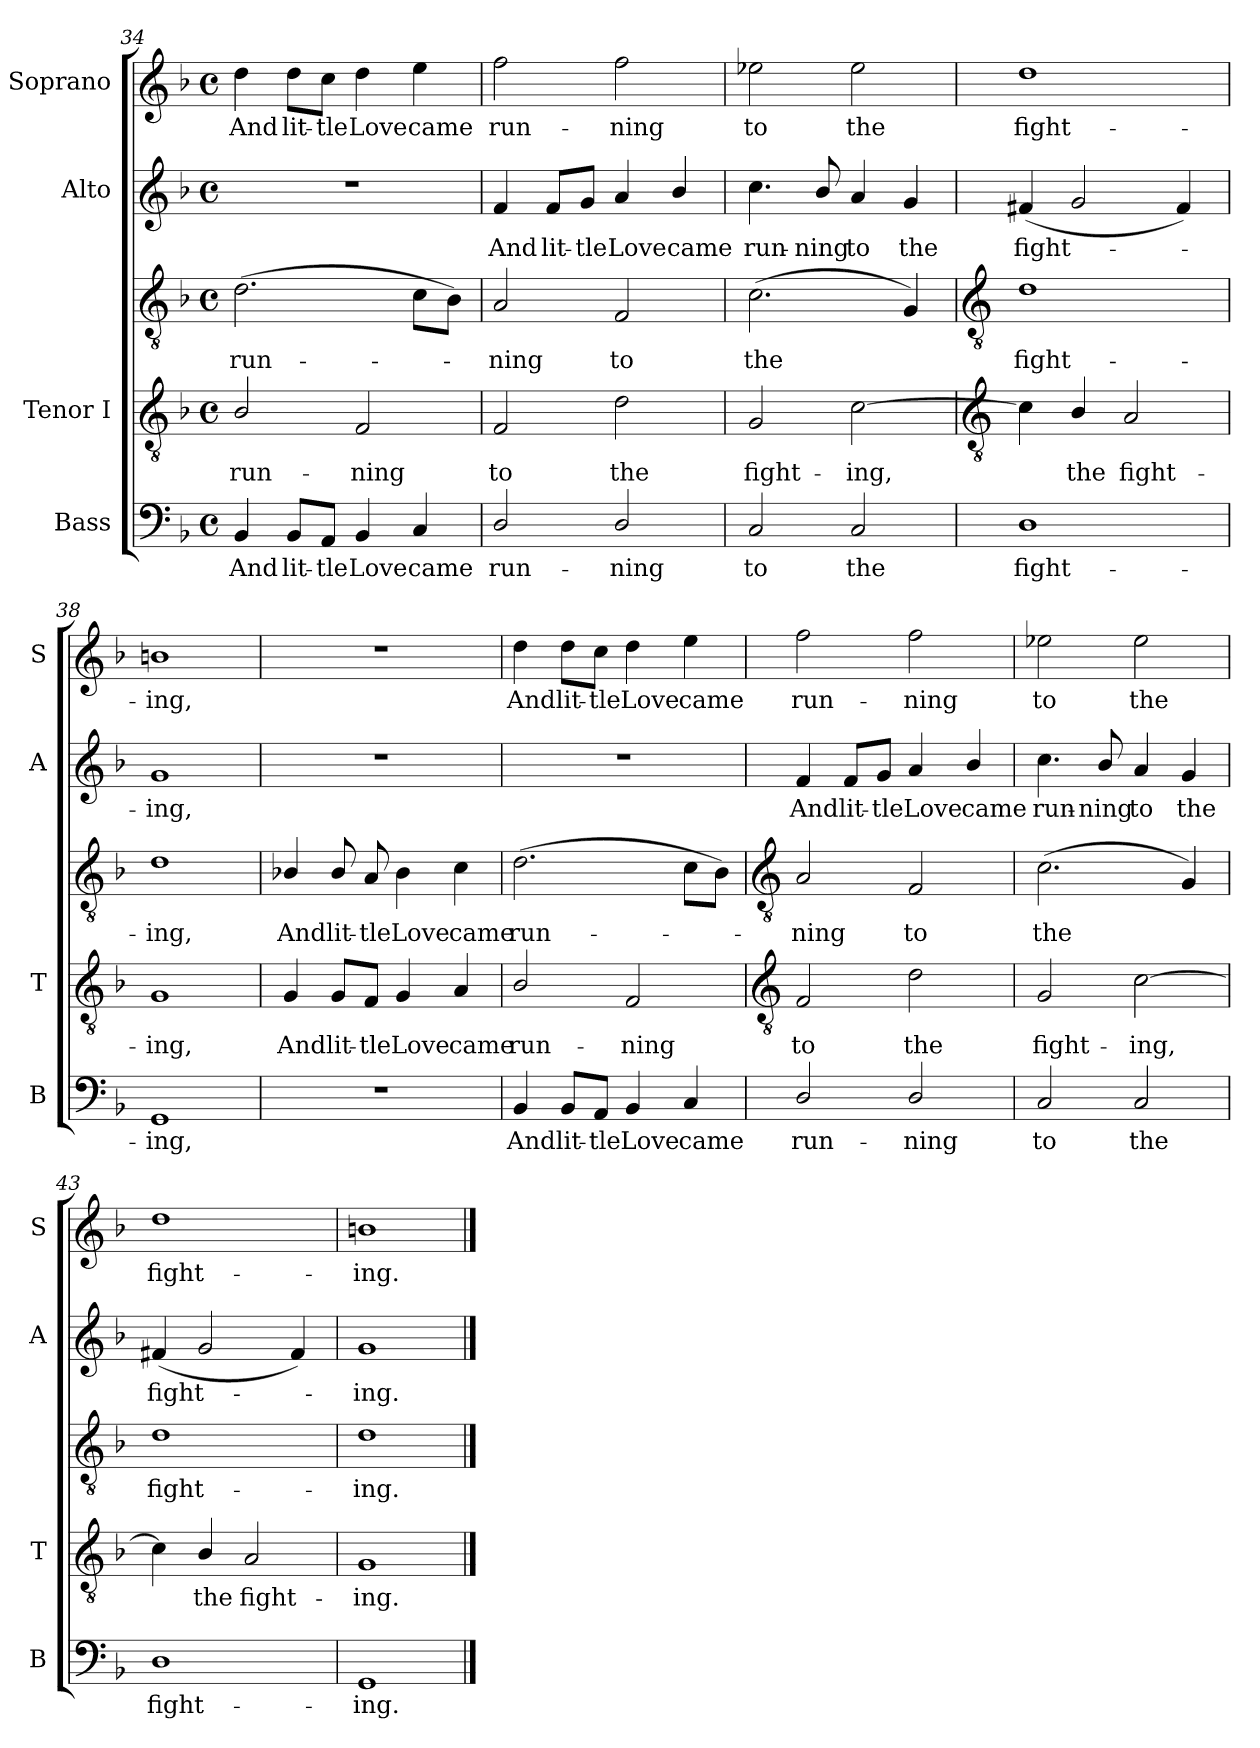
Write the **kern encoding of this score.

**kern	**text	**kern	**text	**kern	**text	**kern	**text	**kern	**text
*part4	*part4	*part3	*part3	*part3	*part3	*part2	*part2	*part1	*part1
*staff5	*staff5	*staff4	*staff4	*staff3	*staff3	*staff2	*staff2	*staff1	*staff1
*I"Bass	*	*I"Tenor I	*	*	*	*I"Alto	*	*I"Soprano	*
*I'B	*	*I'T	*	*	*	*I'A	*	*I'S	*
*clefF4	*	*clefGv2	*	*clefGv2	*	*clefG2	*	*clefG2	*
*k[b-]	*	*k[b-]	*	*k[b-]	*	*k[b-]	*	*k[b-]	*
*F:	*	*F:	*	*F:	*	*F:	*	*F:	*
*M4/4	*	*M4/4	*	*M4/4	*	*M4/4	*	*M4/4	*
*met(c)	*	*met(c)	*	*met(c)	*	*met(c)	*	*met(c)	*
=34	=34	=34	=34	=34	=34	=34	=34	=34	=34
!	!LO:LY:b	!	!LO:LY:b	!	!LO:LY:b	!	!	!	!LO:LY:b
4BB-	And	2B-/	run-	(>2.d	run-	1r	.	4dd	And
!	!LO:LY:b	!	!	!	!	!	!	!	!LO:LY:b
8BB-/L	lit-	.	.	.	.	.	.	8dd\L	lit-
!	!LO:LY:b	!	!	!	!	!	!	!	!LO:LY:b
8AA/J	-tle	.	.	.	.	.	.	8cc\J	-tle
!	!LO:LY:b	!	!LO:LY:b	!	!	!	!	!	!LO:LY:b
4BB-	Love	2F	-ning	.	.	.	.	4dd	Love
!	!LO:LY:b	!	!	!	!	!	!	!	!LO:LY:b
4C	came	.	.	8cL	.	.	.	4ee	came
.	.	.	.	8B-J)	.	.	.	.	.
=35	=35	=35	=35	=35	=35	=35	=35	=35	=35
!	!LO:LY:b	!	!LO:LY:b	!	!LO:LY:b	!	!LO:LY:b	!	!LO:LY:b
2D/	run-	2F	to	2A	ning	4f	And	2ff	run-
!	!	!	!	!	!	!	!LO:LY:b	!	!
.	.	.	.	.	.	8f/L	lit-	.	.
!	!	!	!	!	!	!	!LO:LY:b	!	!
.	.	.	.	.	.	8g/J	-tle	.	.
!	!LO:LY:b	!	!LO:LY:b	!	!LO:LY:b	!	!LO:LY:b	!	!LO:LY:b
2D/	-ning	2d	the	2F	to	4a	Love	2ff	-ning
!	!	!	!	!	!	!	!LO:LY:b	!	!
.	.	.	.	.	.	4b-/	came	.	.
=36	=36	=36	=36	=36	=36	=36	=36	=36	=36
!	!LO:LY:b	!	!LO:LY:b	!	!LO:LY:b	!	!LO:LY:b	!	!LO:LY:b
2C	to	2G	fight-	(<2.c	the	4.cc	run-	2ee-X	to
!	!	!	!	!	!	!	!LO:LY:b	!	!
.	.	.	.	.	.	8b-/	-ning	.	.
!	!LO:LY:b	!	!LO:LY:b	!	!	!	!LO:LY:b	!	!LO:LY:b
2C	the	[2c	-ing,	.	.	4a	to	2ee-	the
!	!	!	!	!	!	!	!LO:LY:b	!	!
.	.	.	.	4G)	.	4g	the	.	.
!!LO:LB:g=z
=37	=37	=37	=37	=37	=37	=37	=37	=37	=37
*	*	*clefGv2	*	*clefGv2	*	*	*	*	*
!	!LO:LY:b	!	!	!	!LO:LY:b	!	!LO:LY:b	!	!LO:LY:b
1D	fight-	4c]	.	1d	fight-	(<4f#X	fight-	1dd	fight-
!	!	!	!LO:LY:b	!	!	!	!	!	!
.	.	4B-/	-the	.	.	2g	.	.	.
!	!	!	!LO:LY:b	!	!	!	!	!	!
.	.	2A	fight-	.	.	.	.	.	.
.	.	.	.	.	.	4f#)	.	.	.
=38	=38	=38	=38	=38	=38	=38	=38	=38	=38
!	!LO:LY:b	!	!LO:LY:b	!	!LO:LY:b	!	!LO:LY:b	!	!LO:LY:b
1GG	-ing,	1G	ing,	1d	-ing,	1g	ing,	1bn	-ing,
=39	=39	=39	=39	=39	=39	=39	=39	=39	=39
!	!	!	!LO:LY:b	!	!LO:LY:b	!	!	!	!
1r	.	4G	And	4B-X/	And	1r	.	1r	.
!	!	!	!LO:LY:b	!	!LO:LY:b	!	!	!	!
.	.	8G/L	lit-	8B-/	lit-	.	.	.	.
!	!	!	!LO:LY:b	!	!LO:LY:b	!	!	!	!
.	.	8F/J	-tle	8A	-tle	.	.	.	.
!	!	!	!LO:LY:b	!	!LO:LY:b	!	!	!	!
.	.	4G	Love	4B-	Love	.	.	.	.
!	!	!	!LO:LY:b	!	!LO:LY:b	!	!	!	!
.	.	4A	came	4c	came	.	.	.	.
=40	=40	=40	=40	=40	=40	=40	=40	=40	=40
!	!LO:LY:b	!	!LO:LY:b	!	!LO:LY:b	!	!	!	!LO:LY:b
4BB-	And	2B-/	run-	(>2.d	run-	1r	.	4dd	And
!	!LO:LY:b	!	!	!	!	!	!	!	!LO:LY:b
8BB-/L	lit-	.	.	.	.	.	.	8dd\L	lit-
!	!LO:LY:b	!	!	!	!	!	!	!	!LO:LY:b
8AA/J	-tle	.	.	.	.	.	.	8cc\J	-tle
!	!LO:LY:b	!	!LO:LY:b	!	!	!	!	!	!LO:LY:b
4BB-	Love	2F	-ning	.	.	.	.	4dd	Love
!	!LO:LY:b	!	!	!	!	!	!	!	!LO:LY:b
4C	came	.	.	8cL	.	.	.	4ee	came
.	.	.	.	8B-J)	.	.	.	.	.
!!LO:LB:g=z
=41	=41	=41	=41	=41	=41	=41	=41	=41	=41
*	*	*clefGv2	*	*clefGv2	*	*	*	*	*
!	!LO:LY:b	!	!LO:LY:b	!	!LO:LY:b	!	!LO:LY:b	!	!LO:LY:b
2D/	run-	2F	to	2A	ning	4f	And	2ff	run-
!	!	!	!	!	!	!	!LO:LY:b	!	!
.	.	.	.	.	.	8f/L	lit-	.	.
!	!	!	!	!	!	!	!LO:LY:b	!	!
.	.	.	.	.	.	8g/J	-tle	.	.
!	!LO:LY:b	!	!LO:LY:b	!	!LO:LY:b	!	!LO:LY:b	!	!LO:LY:b
2D/	-ning	2d	the	2F	to	4a	Love	2ff	-ning
!	!	!	!	!	!	!	!LO:LY:b	!	!
.	.	.	.	.	.	4b-/	came	.	.
=42	=42	=42	=42	=42	=42	=42	=42	=42	=42
!	!LO:LY:b	!	!LO:LY:b	!	!LO:LY:b	!	!LO:LY:b	!	!LO:LY:b
2C	to	2G	fight-	(<2.c	the	4.cc	run-	2ee-X	to
!	!	!	!	!	!	!	!LO:LY:b	!	!
.	.	.	.	.	.	8b-/	-ning	.	.
!	!LO:LY:b	!	!LO:LY:b	!	!	!	!LO:LY:b	!	!LO:LY:b
2C	the	[2c	-ing,	.	.	4a	to	2ee-	the
!	!	!	!	!	!	!	!LO:LY:b	!	!
.	.	.	.	4G)	.	4g	the	.	.
=43	=43	=43	=43	=43	=43	=43	=43	=43	=43
!	!LO:LY:b	!	!	!	!LO:LY:b	!	!LO:LY:b	!	!LO:LY:b
1D	fight-	4c]	.	1d	fight-	(<4f#X	fight-	1dd	fight-
!	!	!	!LO:LY:b	!	!	!	!	!	!
.	.	4B-/	-the	.	.	2g	.	.	.
!	!	!	!LO:LY:b	!	!	!	!	!	!
.	.	2A	fight-	.	.	.	.	.	.
.	.	.	.	.	.	4f#)	.	.	.
=44	=44	=44	=44	=44	=44	=44	=44	=44	=44
!	!LO:LY:b	!	!LO:LY:b	!	!LO:LY:b	!	!LO:LY:b	!	!LO:LY:b
1GG	-ing.	1G	ing.	1d	-ing.	1g	ing.	1bn	-ing.
==	==	==	==	==	==	==	==	==	==
*-	*-	*-	*-	*-	*-	*-	*-	*-	*-
